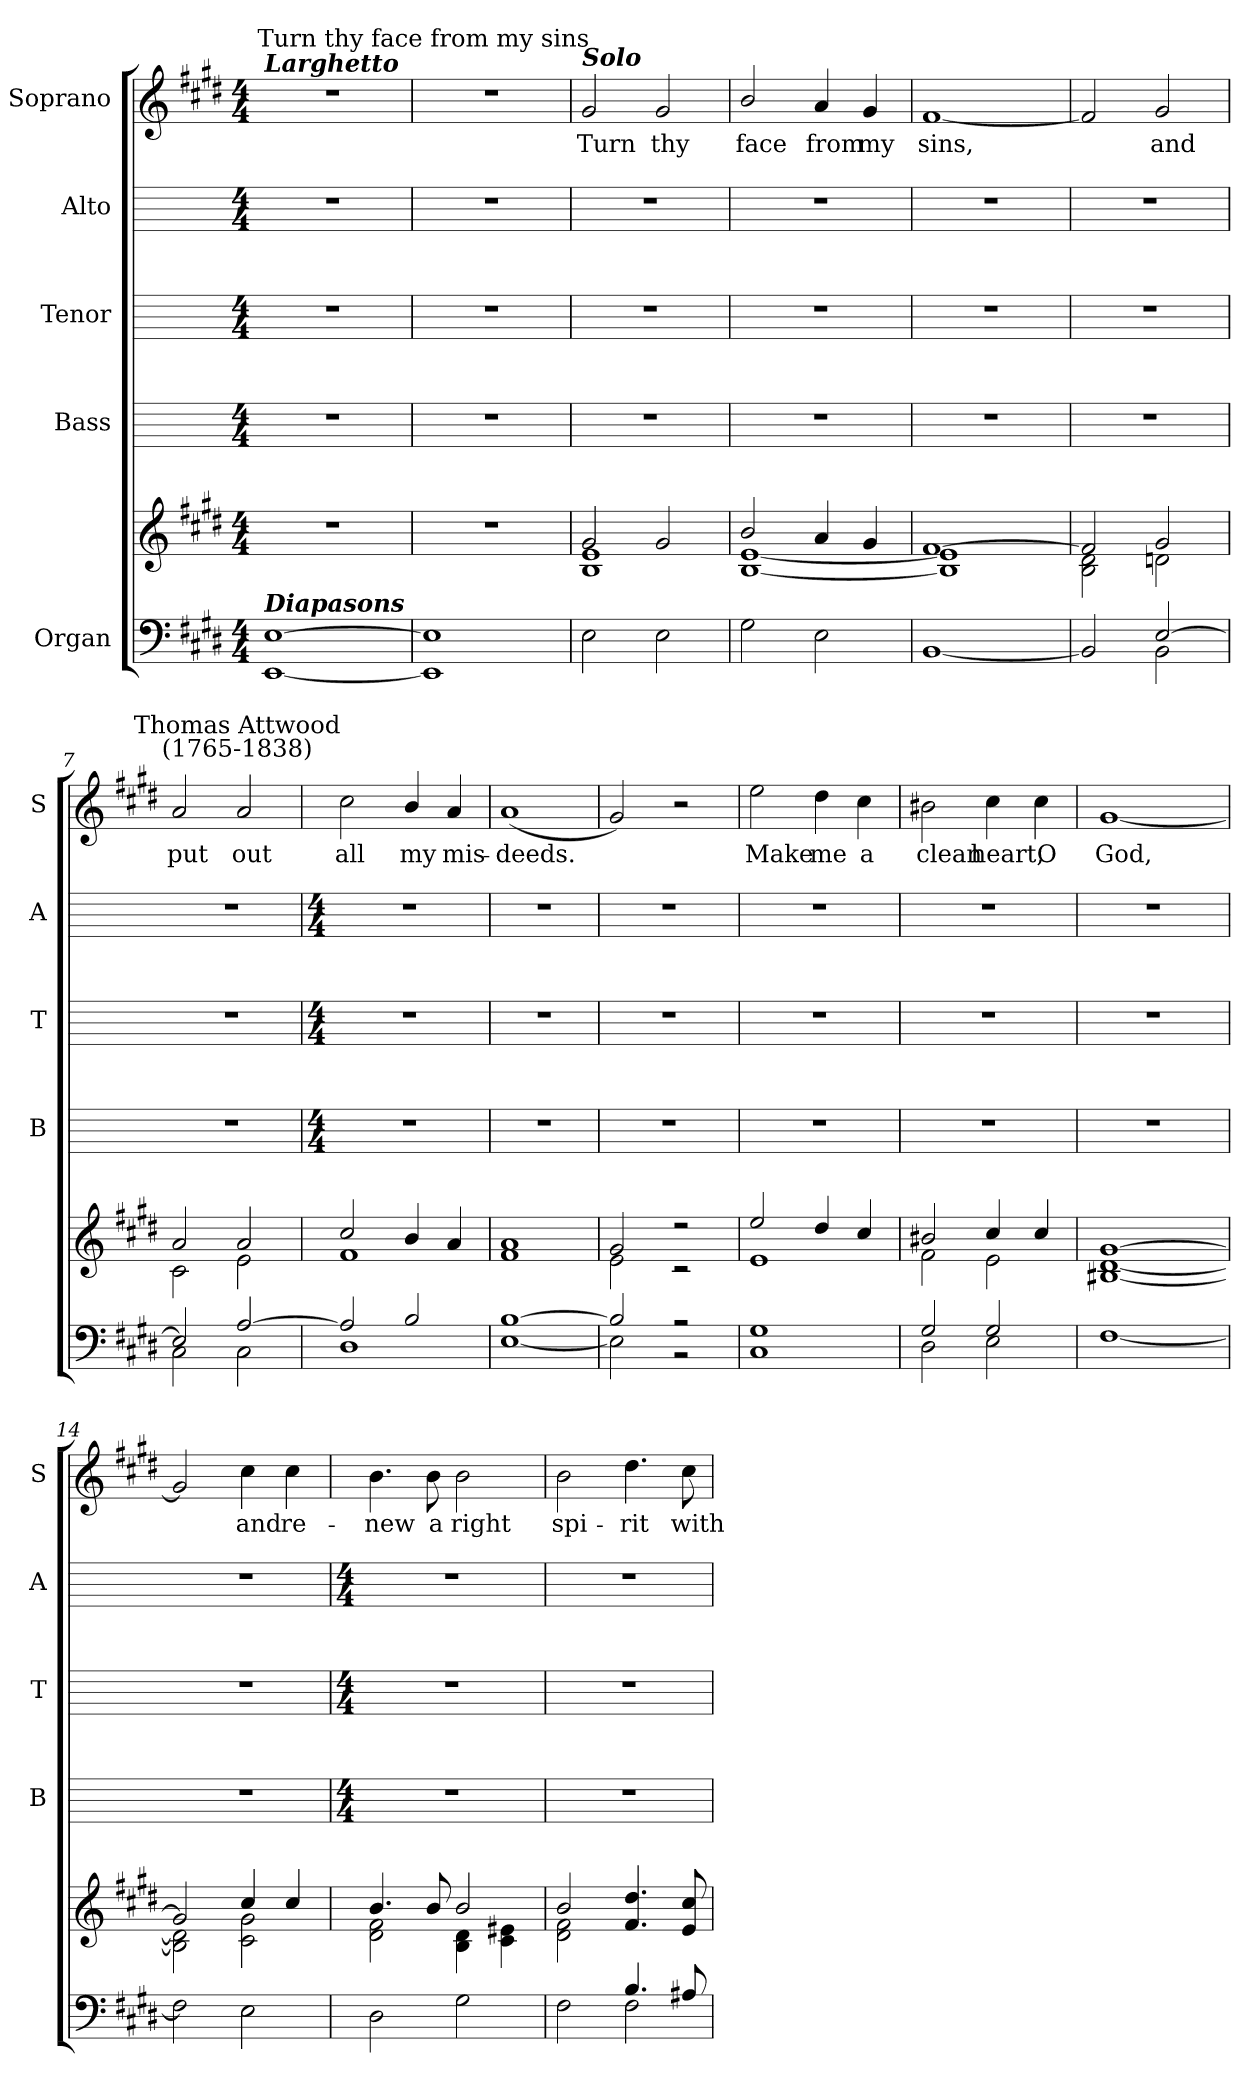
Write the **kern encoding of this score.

**kern	**kern	**kern	**kern	**kern	**kern	**text
*part5	*part5	*part4	*part3	*part2	*part1	*part1
*staff6	*staff5	*staff4	*staff3	*staff2	*staff1	*staff1
*I"Organ	*	*I"Bass	*I"Tenor	*I"Alto	*I"Soprano	*
*	*	*I'B	*I'T	*I'A	*I'S	*
*clefF4	*clefG2	*	*	*	*clefG2	*
*k[f#c#g#d#]	*k[f#c#g#d#]	*	*	*	*k[f#c#g#d#]	*
*E:	*E:	*	*	*	*E:	*
*M4/4	*M4/4	*M4/4	*M4/4	*M4/4	*M4/4	*
=1	=1	=1	=1	=1	=1	=1
*^	*^	*	*	*	*	*
!	!	!	!	!	!	!	!LO:TX:a:Bi:t=Larghetto	!
!LO:TX:a:Bi:t=Diapasons	!	!	!	!	!	!	!	!
[1E/	[1EE\	1r	2ryy	1r	1r	1r	1r	.
.	.	.	2ryy	.	.	.	.	.
=2	=2	=2	=2	=2	=2	=2	=2	=2
!	!	!	!	!	!	!	!LO:TX:a:cj:t=Turn thy face from my sins	!
1E/]	1EE\]	1r	2ryy	1r	1r	1r	1r	.
.	.	.	2ryy	.	.	.	.	.
=3	=3	=3	=3	=3	=3	=3	=3	=3
!	!	!	!	!	!	!	!LO:TX:a:Bi:t=Solo	!
!	!	!	!	!	!	!	!	!LO:LY:b
2E\	2ryy	2g#/	1B\ 1e\	1r	1r	1r	2g#	Turn
!	!	!	!	!	!	!	!	!LO:LY:b
2E\	2ryy	2g#/	.	.	.	.	2g#	thy
=4	=4	=4	=4	=4	=4	=4	=4	=4
!	!	!	!	!	!	!	!	!LO:LY:b
2G#\	2ryy	2b/	[1B\ [1e\	1r	1r	1r	2b/	face
!	!	!	!	!	!	!	!	!LO:LY:b
2E\	2ryy	4a/	.	.	.	.	4a	from
!	!	!	!	!	!	!	!	!LO:LY:b
.	.	4g#/	.	.	.	.	4g#	my
=5	=5	=5	=5	=5	=5	=5	=5	=5
!	!	!	!	!	!	!	!	!LO:LY:b
[1BB/	2ryy	[1f#/	1B\] 1e\]	1r	1r	1r	[1f#	sins,
.	2ryy	.	.	.	.	.	.	.
=6	=6	=6	=6	=6	=6	=6	=6	=6
2BB/]	2ryy	2f#/]	2B\ 2d#\	1r	1r	1r	2f#]	.
!	!	!	!	!	!	!	!	!LO:LY:b
[2E/	2BB\	2g#/	2dn\	.	.	.	2g#	and
=7	=7	=7	=7	=7	=7	=7	=7	=7
!	!	!	!	!	!	!	!	!LO:LY:b
2E/]	2C#\	2a/	2c#\	1r	1r	1r	2a	put
!	!	!	!	!	!	!	!LO:TX:a:cj:t=Thomas Attwood\n(1765-1838)	!
!	!	!	!	!	!	!	!	!LO:LY:b
[2A/	2C#\	2a/	2e\	.	.	.	2a	out
!!LO:LB:g=z
=8	=8	=8	=8	=8	=8	=8	=8	=8
*	*	*	*	*M4/4	*M4/4	*M4/4	*	*
!	!	!	!	!	!	!	!	!LO:LY:b
2A/]	1D#\	2cc#/	1f#\	1r	1r	1r	2cc#	all
!	!	!	!	!	!	!	!	!LO:LY:b
2B/	.	4b/	.	.	.	.	4b/	my
!	!	!	!	!	!	!	!	!LO:LY:b
.	.	4a/	.	.	.	.	4a	mis-
=9	=9	=9	=9	=9	=9	=9	=9	=9
!	!	!	!	!	!	!	!	!LO:LY:b
[1B/	[1E\	1a/	1f#\	1r	1r	1r	(<1a	-deeds.
=10	=10	=10	=10	=10	=10	=10	=10	=10
2B/]	2E\]	2g#/	2e\	1r	1r	1r	2g#)	.
2r	2r	2r	2r	.	.	.	2r	.
=11	=11	=11	=11	=11	=11	=11	=11	=11
!	!	!	!	!	!	!	!	!LO:LY:b
1G#/	1C#\	2ee/	1e\	1r	1r	1r	2ee	Make
!	!	!	!	!	!	!	!	!LO:LY:b
.	.	4dd#/	.	.	.	.	4dd#	me
!	!	!	!	!	!	!	!	!LO:LY:b
.	.	4cc#/	.	.	.	.	4cc#	a
=12	=12	=12	=12	=12	=12	=12	=12	=12
!	!	!	!	!	!	!	!	!LO:LY:b
2G#/	2D#\	2b#X/	2f#\	1r	1r	1r	2b#X	clean
!	!	!	!	!	!	!	!	!LO:LY:b
2G#/	2E\	4cc#/	2e\	.	.	.	4cc#	heart,
!	!	!	!	!	!	!	!	!LO:LY:b
.	.	4cc#/	.	.	.	.	4cc#	O
=13	=13	=13	=13	=13	=13	=13	=13	=13
!	!	!	!	!	!	!	!	!LO:LY:b
[1F#/	2ryy	[1g#/	[1B#X\ [1d#\	1r	1r	1r	[1g#	God,
.	2ryy	.	.	.	.	.	.	.
=14	=14	=14	=14	=14	=14	=14	=14	=14
2F#\]	2ryy	2g#/]	2B#\] 2d#\]	1r	1r	1r	2g#]	.
!	!	!	!	!	!	!	!	!LO:LY:b
2E\	2ryy	4cc#/	2c#\ 2g#\	.	.	.	4cc#	and
!	!	!	!	!	!	!	!	!LO:LY:b
.	.	4cc#/	.	.	.	.	4cc#	re-
!!LO:LB:g=z
=15	=15	=15	=15	=15	=15	=15	=15	=15
*	*	*	*	*M4/4	*M4/4	*M4/4	*	*
!	!	!	!	!	!	!	!	!LO:LY:b
2D#\	2ryy	4.b/	2d#\ 2f#\	1r	1r	1r	4.b	-new
!	!	!	!	!	!	!	!	!LO:LY:b
.	.	8b/	.	.	.	.	8b	a
!	!	!	!	!	!	!	!	!LO:LY:b
2G#\	2ryy	2b/	4B\ 4d#\	.	.	.	2b	right
.	.	.	4c#\ 4e#X\	.	.	.	.	.
=16	=16	=16	=16	=16	=16	=16	=16	=16
!	!	!	!	!	!	!	!	!LO:LY:b
2F#\	2ryy	2b/	2d#\ 2f#\	1r	1r	1r	2b	spi-
!	!	!	!	!	!	!	!	!LO:LY:b
4.B/	2F#\	4.f#/ 4.dd#/	2ryy	.	.	.	4.dd#	-rit
!	!	!	!	!	!	!	!	!LO:LY:b
8A#X/	.	8e/ 8cc#/	.	.	.	.	8cc#	with-
*v	*v	*	*	*	*	*	*	*
*	*v	*v	*	*	*	*	*
=	=	=	=	=	=	=
*-	*-	*-	*-	*-	*-	*-
